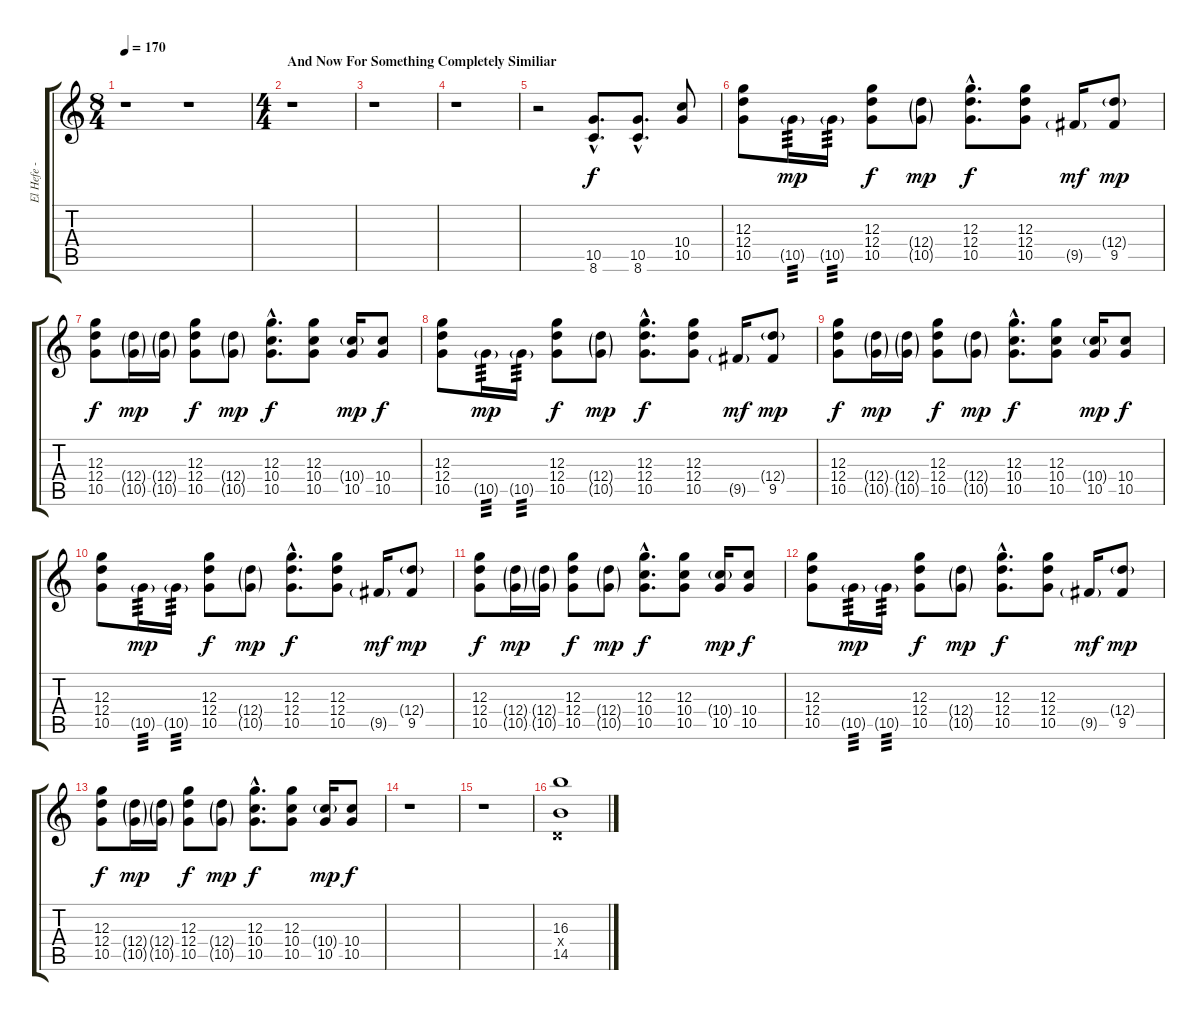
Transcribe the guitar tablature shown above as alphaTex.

\track ("El Hefe - Guitar" "El Hefe - ") {instrument distortionguitar}
\staff {score tabs}
\tuning (E4 B3 G3 D3 A2 E2) {hide}
\ts (8 4)
\tempo 170
\tempo 140
\tempo 170
\clef g2
\ks c
r.1{dy f instrument distortionguitar} r.1 |
\ts (4 4)
\section ("" "And Now For Something Completely Similiar")
r.1 |
r.1 |
r.1 |
r.2 (10.5{hac} 8.6{hac}).8{d} (10.5{hac} 8.6{hac}).8{d} (10.4 10.5).8 |
(12.3 12.4 10.5).8 10.5{g}.16{tp 3 dy mp} 10.5{g}.16{tp 3} (12.3 12.4 10.5).8{dy f} (12.4{g} 10.5{g}).8{dy mp} (12.3{hac} 12.4{hac} 10.5{hac}).8{d dy f} (12.3 12.4 10.5).8 9.5{g}.16{dy mf} (12.4{g} 9.5).8{dy mp} |
(12.3 12.4 10.5).8{dy f} (12.4{g} 10.5{g}).16{dy mp} (12.4{g} 10.5{g}).16 (12.3 12.4 10.5).8{dy f} (12.4{g} 10.5{g}).8{dy mp} (12.3{hac} 10.4{hac} 10.5{hac}).8{d dy f} (12.3 10.4 10.5).8 (10.4{g} 10.5).16{dy mp} (10.4 10.5).8{dy f} |
(12.3 12.4 10.5).8 10.5{g}.16{tp 3 dy mp} 10.5{g}.16{tp 3} (12.3 12.4 10.5).8{dy f} (12.4{g} 10.5{g}).8{dy mp} (12.3{hac} 12.4{hac} 10.5{hac}).8{d dy f} (12.3 12.4 10.5).8 9.5{g}.16{dy mf} (12.4{g} 9.5).8{dy mp} |
(12.3 12.4 10.5).8{dy f} (12.4{g} 10.5{g}).16{dy mp} (12.4{g} 10.5{g}).16 (12.3 12.4 10.5).8{dy f} (12.4{g} 10.5{g}).8{dy mp} (12.3{hac} 10.4{hac} 10.5{hac}).8{d dy f} (12.3 10.4 10.5).8 (10.4{g} 10.5).16{dy mp} (10.4 10.5).8{dy f} |
(12.3 12.4 10.5).8 10.5{g}.16{tp 3 dy mp} 10.5{g}.16{tp 3} (12.3 12.4 10.5).8{dy f} (12.4{g} 10.5{g}).8{dy mp} (12.3{hac} 12.4{hac} 10.5{hac}).8{d dy f} (12.3 12.4 10.5).8 9.5{g}.16{dy mf} (12.4{g} 9.5).8{dy mp} |
(12.3 12.4 10.5).8{dy f} (12.4{g} 10.5{g}).16{dy mp} (12.4{g} 10.5{g}).16 (12.3 12.4 10.5).8{dy f} (12.4{g} 10.5{g}).8{dy mp} (12.3{hac} 10.4{hac} 10.5{hac}).8{d dy f} (12.3 10.4 10.5).8 (10.4{g} 10.5).16{dy mp} (10.4 10.5).8{dy f} |
(12.3 12.4 10.5).8 10.5{g}.16{tp 3 dy mp} 10.5{g}.16{tp 3} (12.3 12.4 10.5).8{dy f} (12.4{g} 10.5{g}).8{dy mp} (12.3{hac} 12.4{hac} 10.5{hac}).8{d dy f} (12.3 12.4 10.5).8 9.5{g}.16{dy mf} (12.4{g} 9.5).8{dy mp} |
(12.3 12.4 10.5).8{dy f} (12.4{g} 10.5{g}).16{dy mp} (12.4{g} 10.5{g}).16 (12.3 12.4 10.5).8{dy f} (12.4{g} 10.5{g}).8{dy mp} (12.3{hac} 10.4{hac} 10.5{hac}).8{d dy f} (12.3 10.4 10.5).8 (10.4{g} 10.5).16{dy mp} (10.4 10.5).8{dy f} |
r.1 |
r.1 |
(16.3 0.4{x} 14.5).1
